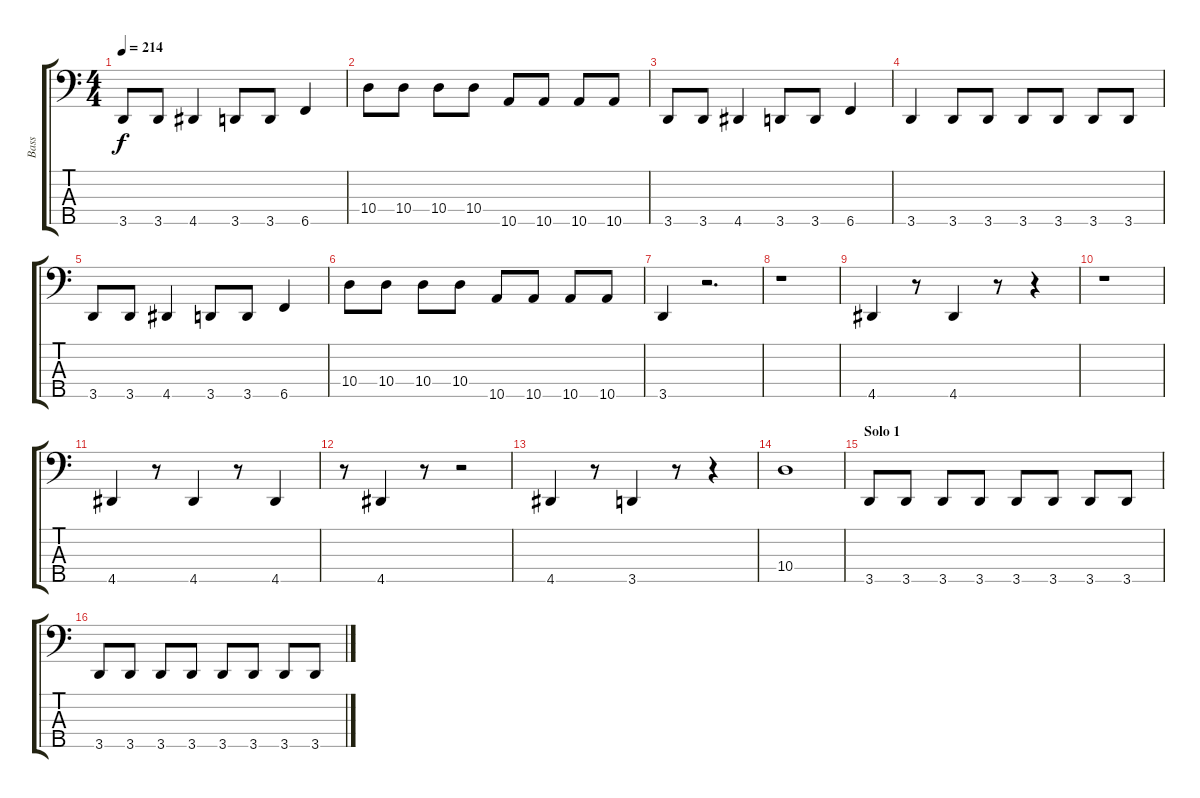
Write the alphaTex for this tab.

\track ("Bass" "Bass") {instrument fretlessbass}
\staff {score tabs}
\tuning (G2 D2 A1 E1 B0) {hide}
\ts (4 4)
\tempo 214
\clef f4
\ks c
3.5.8{dy f} 3.5.8 4.5.4 3.5.8 3.5.8 6.5.4 |
10.4.8 10.4.8 10.4.8 10.4.8 10.5.8 10.5.8 10.5.8 10.5.8 |
3.5.8 3.5.8 4.5.4 3.5.8 3.5.8 6.5.4 |
3.5.4 3.5.8 3.5.8 3.5.8 3.5.8 3.5.8 3.5.8 |
3.5.8 3.5.8 4.5.4 3.5.8 3.5.8 6.5.4 |
10.4.8 10.4.8 10.4.8 10.4.8 10.5.8 10.5.8 10.5.8 10.5.8 |
3.5.4 r.2{d} |
r.1 |
4.5.4 r.8 4.5.4 r.8 r.4 |
r.1 |
4.5.4 r.8 4.5.4 r.8 4.5.4 |
r.8 4.5.4 r.8 r.2 |
4.5.4 r.8 3.5.4 r.8 r.4 |
10.4.1 |
\section ("" "Solo 1")
3.5.8 3.5.8 3.5.8 3.5.8 3.5.8 3.5.8 3.5.8 3.5.8 |
3.5.8 3.5.8 3.5.8 3.5.8 3.5.8 3.5.8 3.5.8 3.5.8
